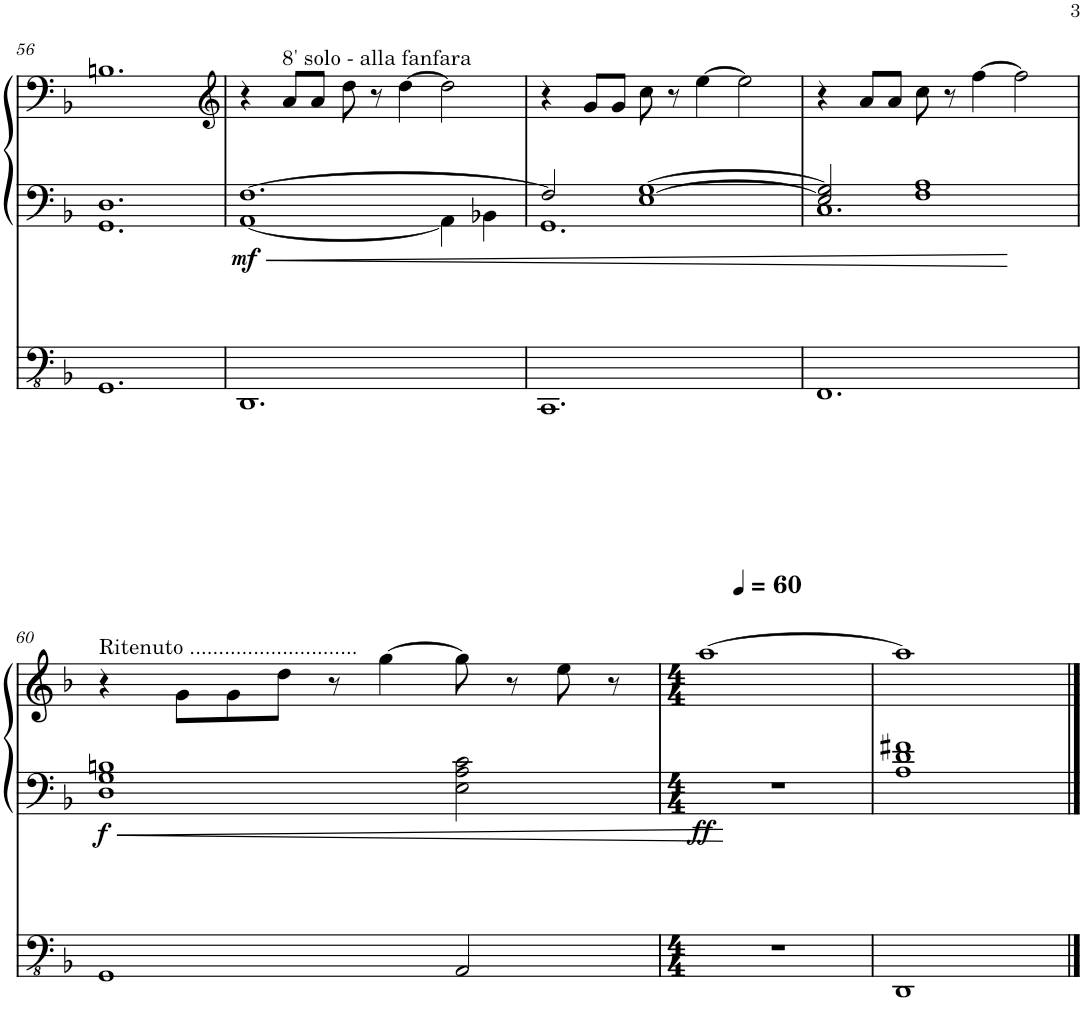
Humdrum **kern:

**kern	**kern	**kern	**dynam
*part1	*part1	*part1	*part1
*staff3	*staff2	*staff1	*staff1/2/3
*I"Orgue à tuyaux	*	*	*
*I'Org.	*	*	*
!!LO:PB:g=z
*clefFv4	*clefF4	*clefF4	*
*k[b-]	*k[b-]	*k[b-]	*
*M6/4	*M6/4	*M6/4	*
=56	=56	=56	=56
*	*^	*	*
1.GGG	1.D	1.GG	1.Bn	.
=57	=57	=57	=57	=57
*	*	*	*clefG2	*
!	!	!	!	!LO:DY:b=2
1.DDD	[1.F	[1AA	4r	mf
!	!	!	!LO:TX:a:t=8' solo - alla fanfara	!
.	.	.	8a/L	.
.	.	.	8a/J	.
.	.	.	8dd\	.
.	.	.	8r	.
.	.	.	[4dd\	.
.	.	4AA\]	2dd\]	.
.	.	4BB-X\	.	.
=58	=58	=58	=58	=58
1.CCC	2F/]	1.GG	4r	.
.	.	.	8g/L	.
.	.	.	8g/J	.
.	[1E [1G	.	8cc\	.
.	.	.	8r	.
.	.	.	[4ee\	.
.	.	.	2ee\]	.
=59	=59	=59	=59	=59
1.FFF	2E/] 2G/]	1.C	4r	.
.	.	.	8a/L	.
.	.	.	8a/J	.
.	1F 1A	.	8cc\	.
.	.	.	8r	.
.	.	.	[4ff\	.
.	.	.	2ff\]	.
*	*v	*v	*	*
!!LO:LB:g=z
=60	=60	=60	=60
!	!	!LO:TX:a:t=Ritenuto .............................	!
!	!	!	!LO:DY:b=2
1GGG	1D 1G 1Bn	4r	f
.	.	8g\L	.
.	.	8g\	.
.	.	8dd\J	.
.	.	8r	.
.	.	[4gg\	.
2AAA/	2E\ 2A\ 2c\	8gg\]	.
.	.	8r	.
.	.	8ee\	.
.	.	8r	.
=61	=61	=61	=61
*M4/4	*M4/4	*M4/4	*
!	!	!	!LO:DY:b=2
1r	1r	[1aa	ff
=62	=62	=62	=62
1DDD	1A 1d 1f#X	1aa]	.
==	==	==	==
*-	*-	*-	*-
